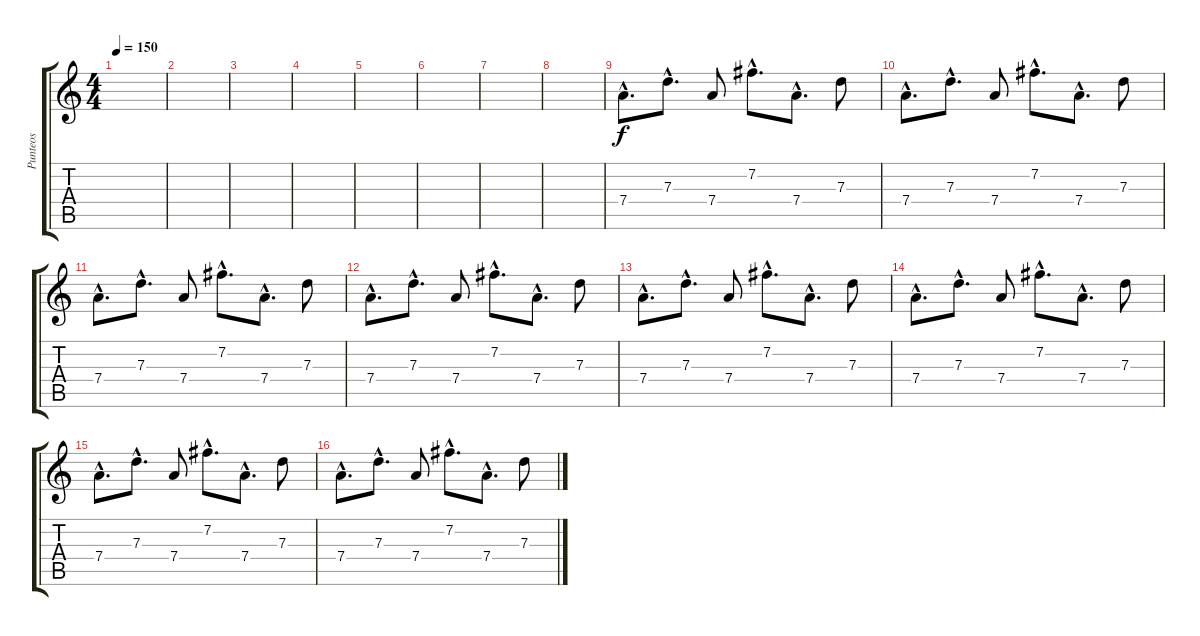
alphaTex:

\track ("Punteos" "Punteos") {instrument guitarharmonics}
\staff {score tabs}
\tuning (E4 B3 G3 D3 A2 E2) {hide}
\ts (4 4)
\tempo 150
\clef g2
\ks c
|
|
|
|
|
|
|
|
7.4{hac}.8{d} 7.3{hac}.8{d} 7.4.8 7.2{hac}.8{d} 7.4{hac}.8{d} 7.3.8 |
7.4{hac}.8{d} 7.3{hac}.8{d} 7.4.8 7.2{hac}.8{d} 7.4{hac}.8{d} 7.3.8 |
7.4{hac}.8{d} 7.3{hac}.8{d} 7.4.8 7.2{hac}.8{d} 7.4{hac}.8{d} 7.3.8 |
7.4{hac}.8{d} 7.3{hac}.8{d} 7.4.8 7.2{hac}.8{d} 7.4{hac}.8{d} 7.3.8 |
7.4{hac}.8{d} 7.3{hac}.8{d} 7.4.8 7.2{hac}.8{d} 7.4{hac}.8{d} 7.3.8 |
7.4{hac}.8{d} 7.3{hac}.8{d} 7.4.8 7.2{hac}.8{d} 7.4{hac}.8{d} 7.3.8 |
7.4{hac}.8{d} 7.3{hac}.8{d} 7.4.8 7.2{hac}.8{d} 7.4{hac}.8{d} 7.3.8 |
7.4{hac}.8{d} 7.3{hac}.8{d} 7.4.8 7.2{hac}.8{d} 7.4{hac}.8{d} 7.3.8
